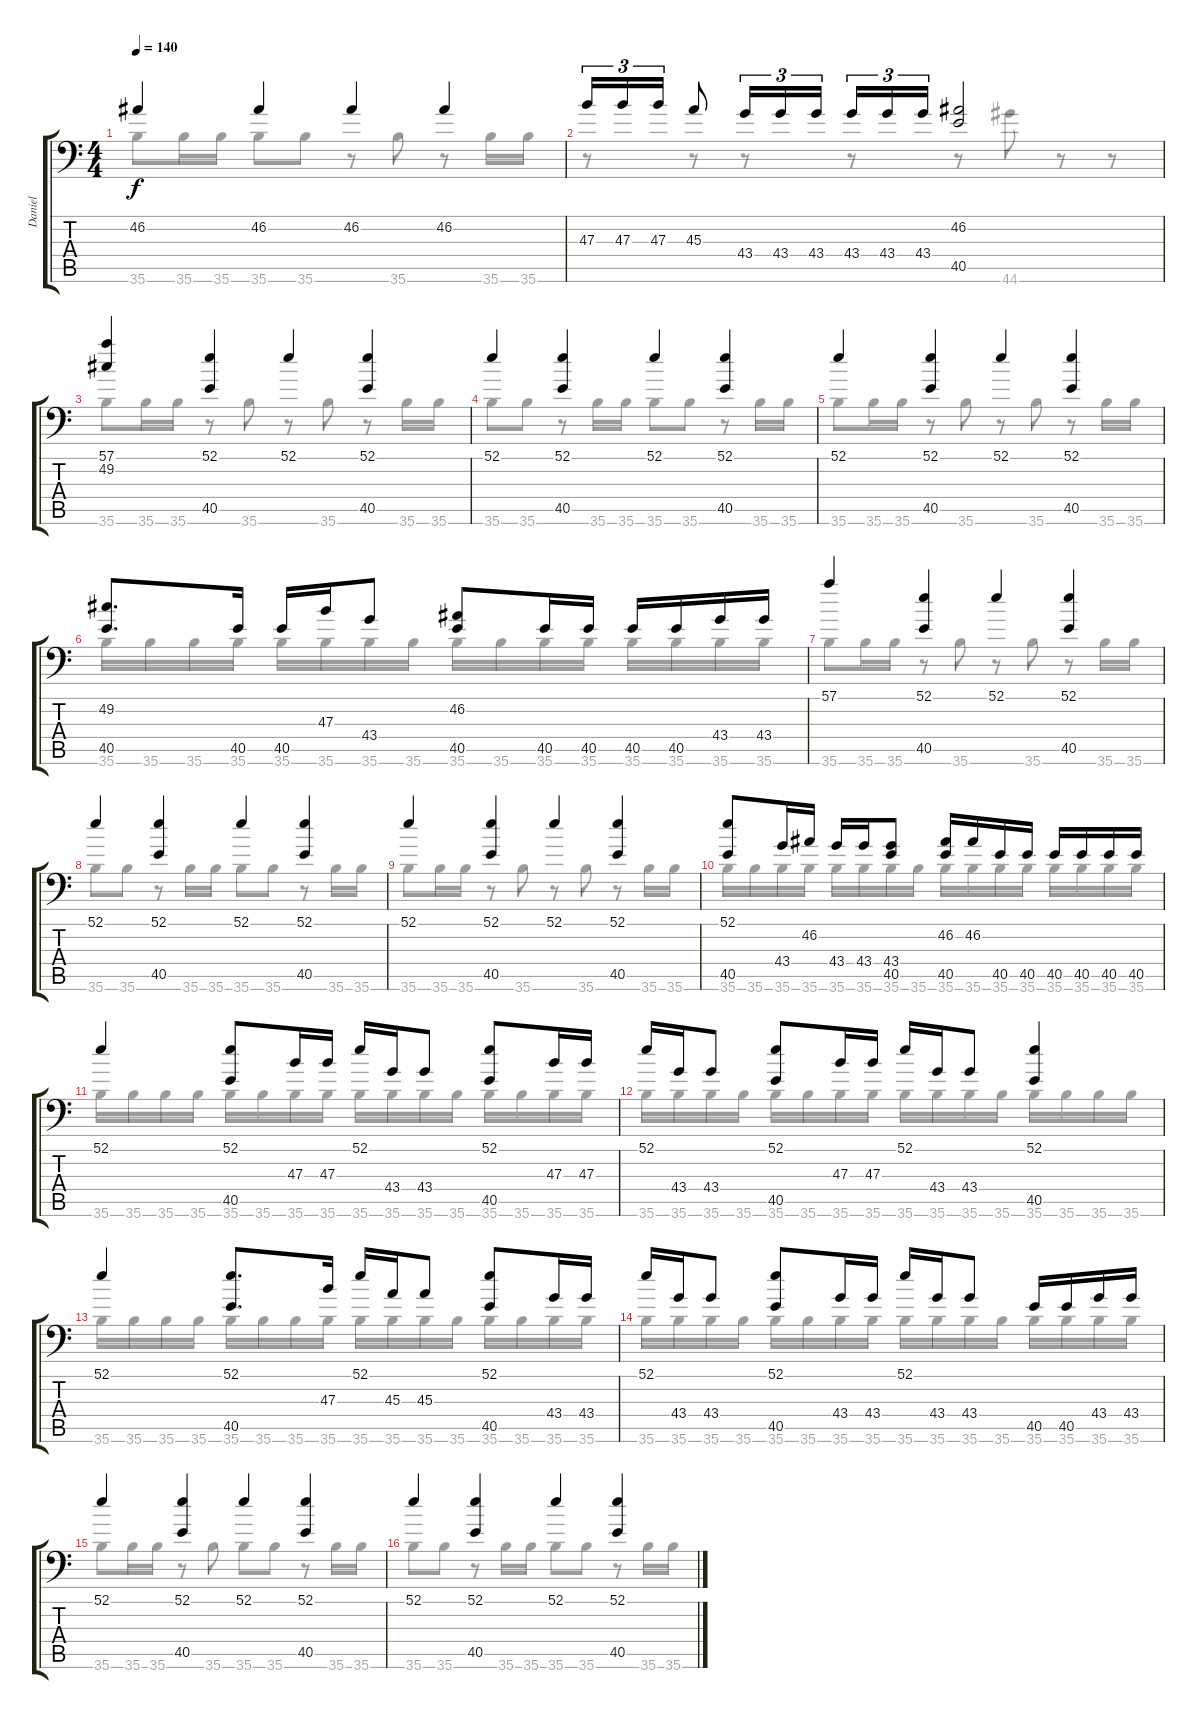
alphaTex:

\track ("Daniel" "Daniel") {instrument acousticgrandpiano}
\staff {score tabs}
\tuning (C-1 C-1 C-1 C-1 C-1 C-1) {hide}
\voice
\ts (4 4)
\tempo 140
\clef f4
\ks c
46.2.4{dy f} 46.2.4 46.2.4 46.2.4 |
47.3.16{tu (3 2)} 47.3.16{tu (3 2)} 47.3.16{tu (3 2)} 45.3.8 43.4.16{tu (3 2)} 43.4.16{tu (3 2)} 43.4.16{tu (3 2)} 43.4.16{tu (3 2)} 43.4.16{tu (3 2)} 43.4.16{tu (3 2)} (46.2 40.5).2 |
\section ("" "")
(57.1 49.2).4 (52.1 40.5).4 52.1.4 (52.1 40.5).4 |
52.1.4 (52.1 40.5).4 52.1.4 (52.1 40.5).4 |
52.1.4 (52.1 40.5).4 52.1.4 (52.1 40.5).4 |
(49.2 40.5).8{d} 40.5.16 40.5.16 47.3.16 43.4.8 (46.2 40.5).8 40.5.16 40.5.16 40.5.16 40.5.16 43.4.16 43.4.16 |
57.1.4 (52.1 40.5).4 52.1.4 (52.1 40.5).4 |
52.1.4 (52.1 40.5).4 52.1.4 (52.1 40.5).4 |
52.1.4 (52.1 40.5).4 52.1.4 (52.1 40.5).4 |
(52.1 40.5).8 43.4.16 46.2.16 43.4.16 43.4.16 (43.4 40.5).8 (46.2 40.5).16 46.2.16 40.5.16 40.5.16 40.5.16 40.5.16 40.5.16 40.5.16 |
52.1.4 (52.1 40.5).8 47.3.16 47.3.16 52.1.16 43.4.16 43.4.8 (52.1 40.5).8 47.3.16 47.3.16 |
52.1.16 43.4.16 43.4.8 (52.1 40.5).8 47.3.16 47.3.16 52.1.16 43.4.16 43.4.8 (52.1 40.5).4 |
52.1.4 (52.1 40.5).8{d} 47.3.16 52.1.16 45.3.16 45.3.8 (52.1 40.5).8 43.4.16 43.4.16 |
52.1.16 43.4.16 43.4.8 (52.1 40.5).8 43.4.16 43.4.16 52.1.16 43.4.16 43.4.8 40.5.16 40.5.16 43.4.16 43.4.16 |
52.1.4 (52.1 40.5).4 52.1.4 (52.1 40.5).4 |
52.1.4 (52.1 40.5).4 52.1.4 (52.1 40.5).4
\voice
\clef f4
\ottava regular
\simile none
\ks c
35.6.8{dy f} 35.6.16 35.6.16 35.6.8 35.6.8 r.8 35.6.8 r.8 35.6.16 35.6.16 |
r.8 r.8 r.8 r.8 r.8 44.6.8 r.8 r.8 |
35.6.8 35.6.16 35.6.16 r.8 35.6.8 r.8 35.6.8 r.8 35.6.16 35.6.16 |
35.6.8 35.6.8 r.8 35.6.16 35.6.16 35.6.8 35.6.8 r.8 35.6.16 35.6.16 |
35.6.8 35.6.16 35.6.16 r.8 35.6.8 r.8 35.6.8 r.8 35.6.16 35.6.16 |
35.6.16 35.6.16 35.6.16 35.6.16 35.6.16 35.6.16 35.6.16 35.6.16 35.6.16 35.6.16 35.6.16 35.6.16 35.6.16 35.6.16 35.6.16 35.6.16 |
35.6.8 35.6.16 35.6.16 r.8 35.6.8 r.8 35.6.8 r.8 35.6.16 35.6.16 |
35.6.8 35.6.8 r.8 35.6.16 35.6.16 35.6.8 35.6.8 r.8 35.6.16 35.6.16 |
35.6.8 35.6.16 35.6.16 r.8 35.6.8 r.8 35.6.8 r.8 35.6.16 35.6.16 |
35.6.16 35.6.16 35.6.16 35.6.16 35.6.16 35.6.16 35.6.16 35.6.16 35.6.16 35.6.16 35.6.16 35.6.16 35.6.16 35.6.16 35.6.16 35.6.16 |
35.6.16 35.6.16 35.6.16 35.6.16 35.6.16 35.6.16 35.6.16 35.6.16 35.6.16 35.6.16 35.6.16 35.6.16 35.6.16 35.6.16 35.6.16 35.6.16 |
35.6.16 35.6.16 35.6.16 35.6.16 35.6.16 35.6.16 35.6.16 35.6.16 35.6.16 35.6.16 35.6.16 35.6.16 35.6.16 35.6.16 35.6.16 35.6.16 |
35.6.16 35.6.16 35.6.16 35.6.16 35.6.16 35.6.16 35.6.16 35.6.16 35.6.16 35.6.16 35.6.16 35.6.16 35.6.16 35.6.16 35.6.16 35.6.16 |
35.6.16 35.6.16 35.6.16 35.6.16 35.6.16 35.6.16 35.6.16 35.6.16 35.6.16 35.6.16 35.6.16 35.6.16 35.6.16 35.6.16 35.6.16 35.6.16 |
35.6.8 35.6.16 35.6.16 r.8 35.6.8 35.6.8 35.6.8 r.8 35.6.16 35.6.16 |
35.6.8 35.6.8 r.8 35.6.16 35.6.16 35.6.8 35.6.8 r.8 35.6.16 35.6.16
